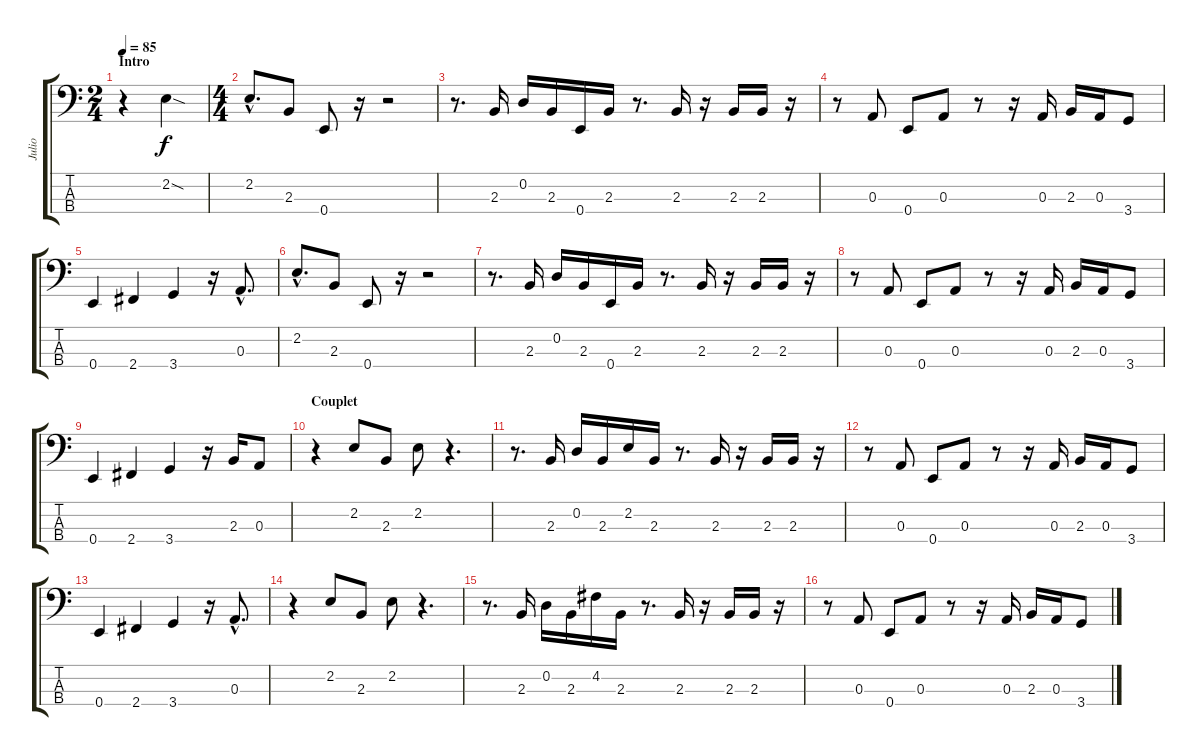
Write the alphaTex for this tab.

\track ("Julio" "Julio") {instrument electricbassfinger}
\staff {score tabs}
\tuning (G2 D2 A1 E1) {hide}
\ts (2 4)
\section ("" "Intro")
\tempo 85
\clef f4
\ks c
r.4{dy f instrument electricbassfinger} 2.2{sod}.4 |
\ts (4 4)
2.2{hac}.8{d} 2.3.8 0.4.8 r.16 r.2 |
r.8{d} 2.3.16 0.2.16 2.3.16 0.4.16 2.3.16 r.8{d} 2.3.16 r.16 2.3.16 2.3.16 r.16 |
r.8 0.3.8 0.4.8 0.3.8 r.8 r.16 0.3.16 2.3.16 0.3.16 3.4.8 |
0.4.4 2.4.4 3.4.4 r.16 0.3{hac}.8{d} |
2.2{hac}.8{d} 2.3.8 0.4.8 r.16 r.2 |
r.8{d} 2.3.16 0.2.16 2.3.16 0.4.16 2.3.16 r.8{d} 2.3.16 r.16 2.3.16 2.3.16 r.16 |
r.8 0.3.8 0.4.8 0.3.8 r.8 r.16 0.3.16 2.3.16 0.3.16 3.4.8 |
0.4.4 2.4.4 3.4.4 r.16 2.3.16 0.3.8 |
\section ("" "Couplet")
r.4 2.2.8 2.3.8 2.2.8 r.4{d} |
r.8{d} 2.3.16 0.2.16 2.3.16 2.2.16 2.3.16 r.8{d} 2.3.16 r.16 2.3.16 2.3.16 r.16 |
r.8 0.3.8 0.4.8 0.3.8 r.8 r.16 0.3.16 2.3.16 0.3.16 3.4.8 |
0.4.4 2.4.4 3.4.4 r.16 0.3{hac}.8{d} |
r.4 2.2.8 2.3.8 2.2.8 r.4{d} |
r.8{d} 2.3.16 0.2.16 2.3.16 4.2.16 2.3.16 r.8{d} 2.3.16 r.16 2.3.16 2.3.16 r.16 |
r.8 0.3.8 0.4.8 0.3.8 r.8 r.16 0.3.16 2.3.16 0.3.16 3.4.8
